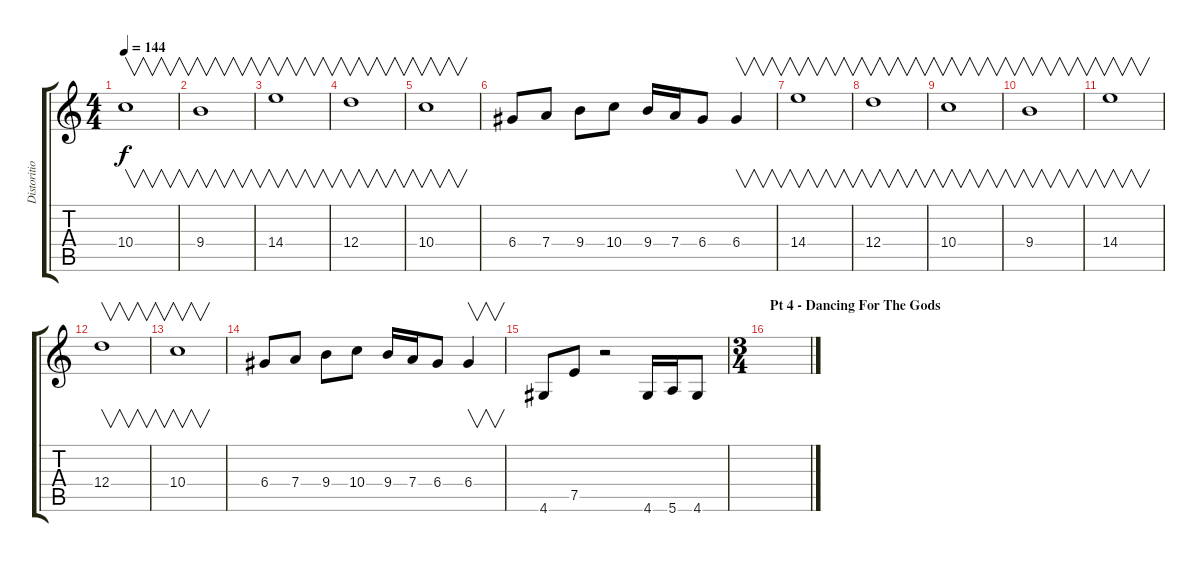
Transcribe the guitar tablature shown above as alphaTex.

\track ("Distorition Guitar" "Distoritio") {instrument distortionguitar}
\staff {score tabs}
\tuning (E4 B3 G3 D3 A2 E2) {hide}
\ts (4 4)
\tempo 144
\clef g2
\ks c
10.4.1{v dy f} |
9.4.1{v} |
14.4.1{v} |
12.4.1{v} |
10.4.1{v} |
6.4.8 7.4.8 9.4.8 10.4.8 9.4.16 7.4.16 6.4.8 6.4.4{v} |
14.4.1{v} |
12.4.1{v} |
10.4.1{v} |
9.4.1{v} |
14.4.1{v} |
12.4.1{v} |
10.4.1{v} |
6.4.8 7.4.8 9.4.8 10.4.8 9.4.16 7.4.16 6.4.8 6.4.4{v} |
4.6.8 7.5.8 r.2 4.6.16 5.6.16 4.6.8 |
\ts (3 4)
\section ("" "Pt 4 - Dancing For The Gods")
